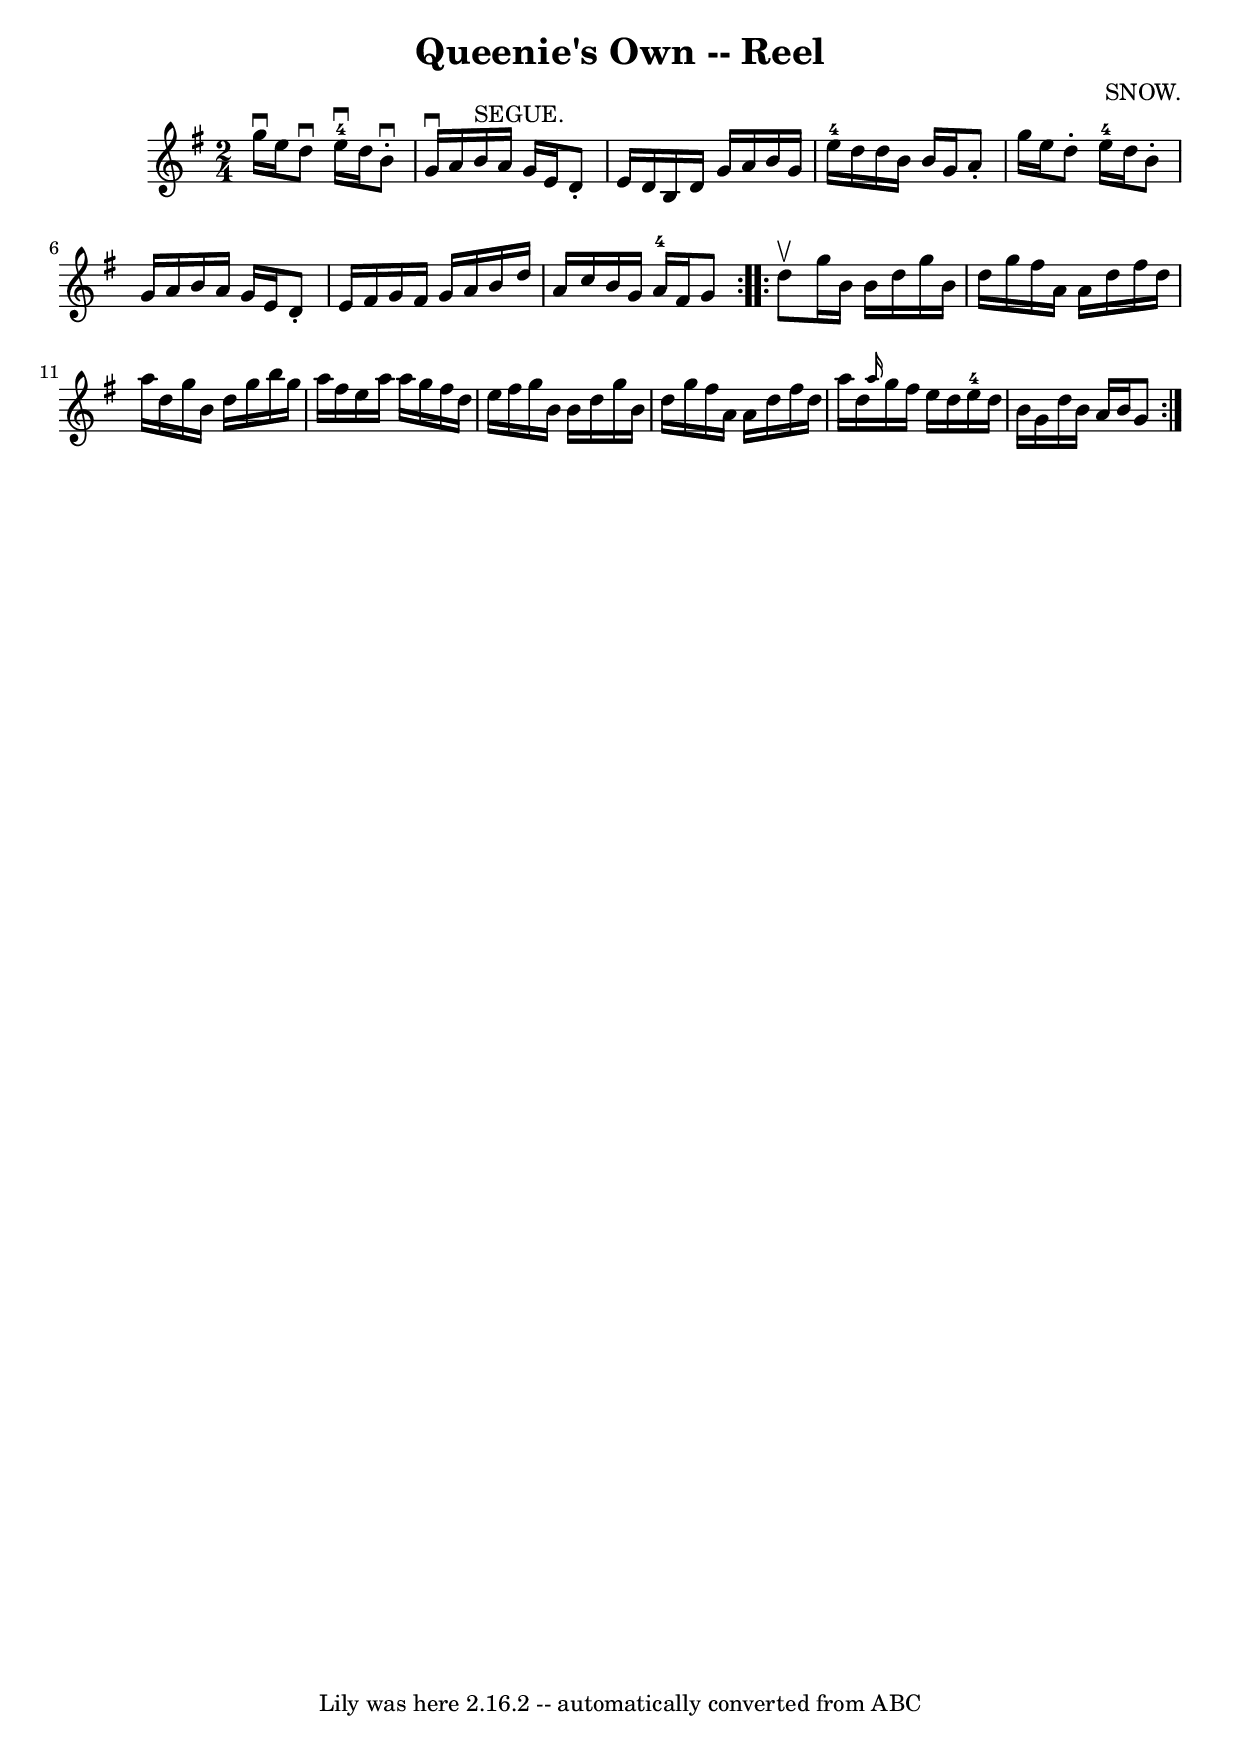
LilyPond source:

\version "2.16.2"
\include "Mammoth.ily"
\header {
  %% book = "Ryan's Mammoth Collection"
  composer = "SNOW."
  crossRefNumber = "1"
  footnotes = "\\\\375"
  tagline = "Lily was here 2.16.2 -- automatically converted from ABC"
  title = "Queenie's Own -- Reel"

}
voicedefault =  {



  \repeat volta 2 {

    \time 2/4 
    \key g \major
    g''16^\downbow e''16  |
    d''8^\downbow  
    e''16-4^\downbow d''16 b'8^\downbow-. g'16^\downbow a'16    
    |
    b'16^"SEGUE." a'16 g'16 e'16 d'8 -. e'16 d'16    
    |
    b16 d'16 g'16 a'16 b'16 g'16 e''16-4 d''16    
    |
    d''16 b'16 b'16 g'16 a'8 -. g''16 e''16    
    |
    d''8 -. e''16-4 d''16 b'8 -. g'16 a'16    |
    
    b'16 a'16 g'16 e'16 d'8 -. e'16 fis'16    |
    g'16    
    fis'16 g'16 a'16 b'16 d''16 a'16 c''16    |
    b'16    
    g'16 a'16-4 fis'16 g'8  
  }     
  \repeat volta 2 {
    d''8^\upbow 
    |
    g''16 b'16 b'16 d''16 g''16 b'16 d''16 g''16  
    |
    fis''16 a'16 a'16 d''16 fis''16 d''16 a''16    
    d''16    |
    g''16 b'16 d''16 g''16 b''16 g''16 a''16  
    fis''16    |
    e''16 a''16 a''16 g''16 fis''16 d''16    
    e''16 fis''16    |
    g''16 b'16 b'16 d''16 g''16    
    b'16 d''16 g''16    |
    fis''16 a'16 a'16 d''16    
    fis''16 d''16 a''16 d''16    |
    \grace { a''16  
	   } g''16    
    fis''16 e''16 d''16 e''16-4 d''16 b'16 g'16    |
    
    d''16 b'16 a'16 b'16 g'8    
  }   

}

\score{
  <<

    \context Staff="default"
    {
      \voicedefault 
      
    }

  >>
  \layout {
    
  }
  \midi {
  }

}
